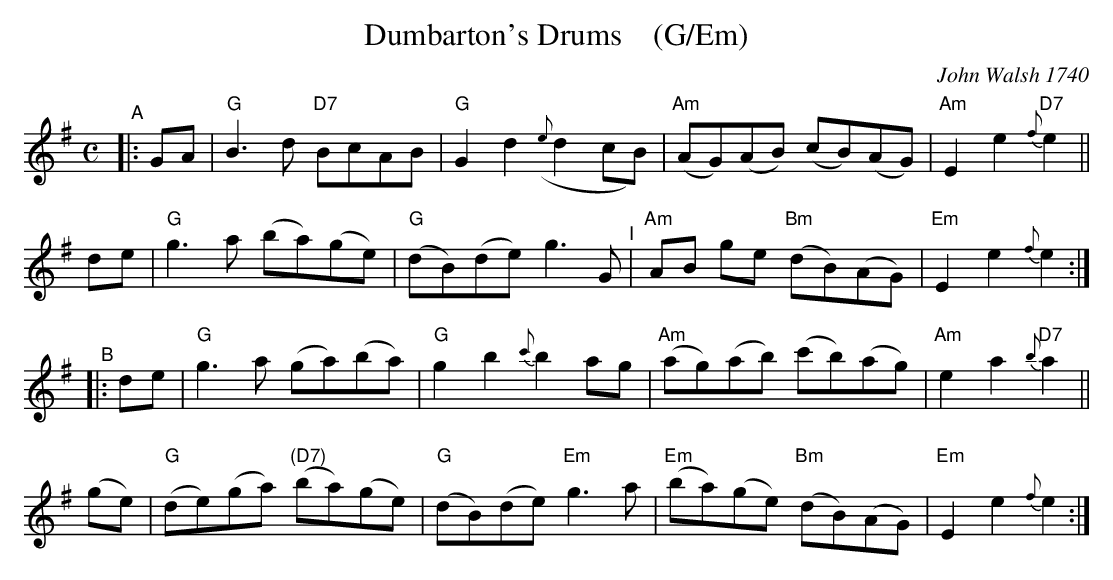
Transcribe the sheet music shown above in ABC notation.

X:1
T: Dumbarton's Drums    (G/Em)
O: John Walsh 1740
M: C
L: 1/8
K: G
"^A"|:\
GA | "G"B3d "D7"BcAB | "G"G2d2 ({e}d2cB) | "Am"(AG)(AB) (cB)(AG) | "Am"E2e2 "D7"{f}e2 ||
de | "G"g3a (ba)(ge) | "G"(dB)(de) g3G "^I"| "Am"AB ge "Bm"(dB)(AG) | "Em"E2e2 {f}e2 :|
"^B"|:\
de | "G"g3a (ga)(ba) | "G"g2b2 {c'}b2ag | "Am"(ag)(ab) (c'b)(ag) | "Am"e2a2 "D7"{b}a2 ||
(ge) | "G"(de)(ga) "(D7)"(ba)(ge) | "G"(dB)(de) "Em"g3a | "Em"(ba)(ge) "Bm"(dB)(AG) | "Em"E2e2 {f}e2 :|
